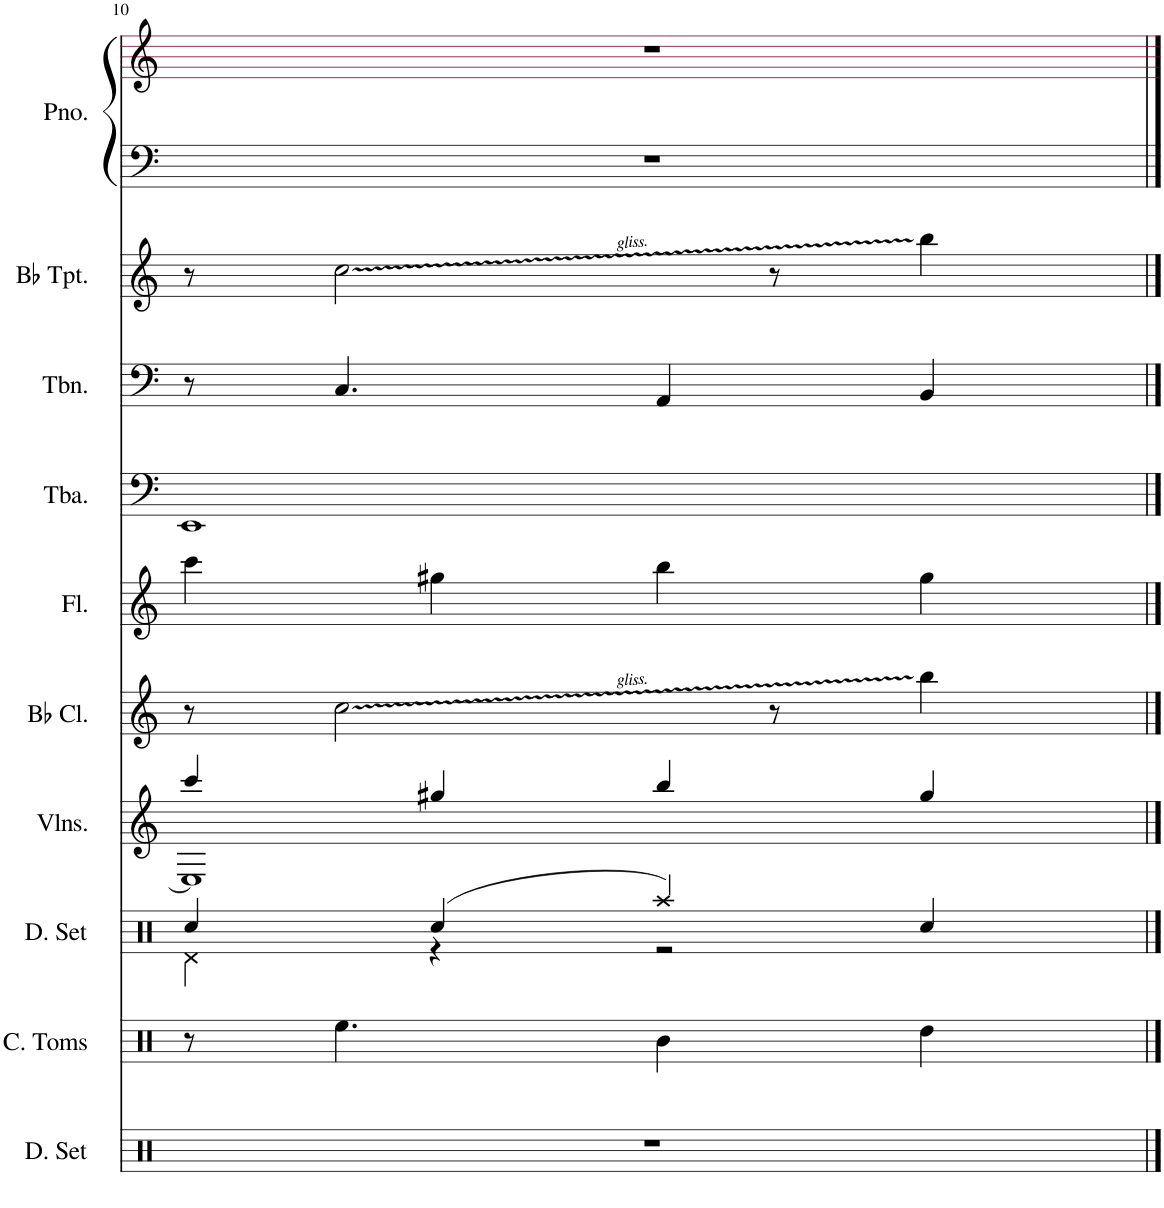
**kern	**kern	**kern	**kern	**kern	**kern	**kern	**kern	**kern	**kern	**kern
*part10	*part9	*part8	*part7	*part6	*part5	*part4	*part3	*part2	*part1	*part1
*staff11	*staff10	*staff9	*staff8	*staff7	*staff6	*staff5	*staff4	*staff3	*staff2	*staff1
*I"Drumset	*I"Concert Toms	*I"Drumset	*I"Violins	*I"Bb Clarinet	*I"Flute	*I"Tuba	*I"Trombone	*I"Bb Trumpet	*I"Piano	*
*I'D. Set	*I'C. Toms	*I'D. Set	*I'Vlns.	*I'Bb Cl.	*I'Fl.	*I'Tba.	*I'Tbn.	*I'Bb Tpt.	*I'Pno.	*
!!LO:PB:g=z
*clefX	*clefX	*clefX	*clefG2	*clefG2	*clefG2	*clefF4	*clefF4	*clefG2	*clefF4	*clefG2
*	*	*	*	*ITrd1c2	*	*	*	*ITrd1c2	*	*
*k[]	*k[]	*k[]	*k[]	*k[]	*k[]	*k[]	*k[]	*k[]	*k[]	*k[]
*M4/4	*M4/4	*M4/4	*M4/4	*M4/4	*M4/4	*M4/4	*M4/4	*M4/4	*M4/4	*M4/4
=10	=10	=10	=10	=10	=10	=10	=10	=10	=10	=10
*	*	*^	*^	*	*	*	*	*	*	*
1r	8r	4Rcc/	4Rd\	4ccc/	1E]	8r	4ccc\	1EE	8r	8r	1r	1r
.	4.Ree\	.	.	.	.	2cc\	.	.	4.C/	2cc\	.	.
.	.	(4Rcc/	4r	4gg#X/	.	.	4gg#X\	.	.	.	.	.
.	4R\	4Raa/)	2r	4bb/	.	.	4bb\	.	4AA/	.	.	.
.	.	.	.	.	.	8r	.	.	.	8r	.	.
.	4Rdd\	4Rcc/	.	4gg#/	.	4bb\	4gg#\	.	4BB/	4bb\	.	.
*	*	*v	*v	*	*	*	*	*	*	*	*	*
*	*	*	*v	*v	*	*	*	*	*	*	*
==	==	==	==	==	==	==	==	==	==	==
*-	*-	*-	*-	*-	*-	*-	*-	*-	*-	*-
